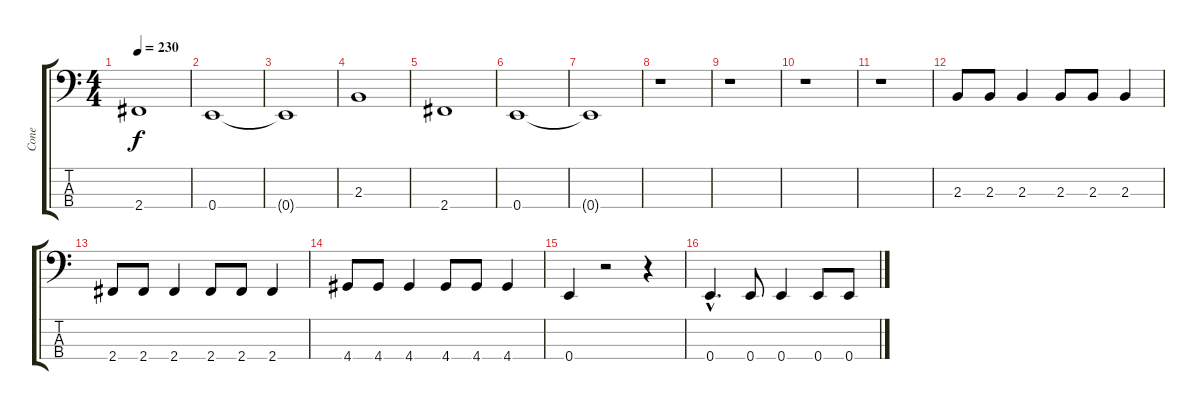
\track ("Cone" "Cone") {instrument electricbasspick}
\staff {score tabs}
\tuning (G2 D2 A1 E1) {hide}
\ts (4 4)
\tempo 230
\clef f4
\ks c
2.4.1{dy f} |
0.4.1 |
0.4{t}.1 |
2.3.1 |
2.4.1 |
0.4.1 |
0.4{t}.1 |
r.1 |
r.1 |
r.1 |
r.1 |
2.3.8 2.3.8 2.3.4 2.3.8 2.3.8 2.3.4 |
2.4.8 2.4.8 2.4.4 2.4.8 2.4.8 2.4.4 |
4.4.8 4.4.8 4.4.4 4.4.8 4.4.8 4.4.4 |
0.4.4 r.2 r.4 |
0.4{hac}.4{d} 0.4.8 0.4.4 0.4.8 0.4.8
